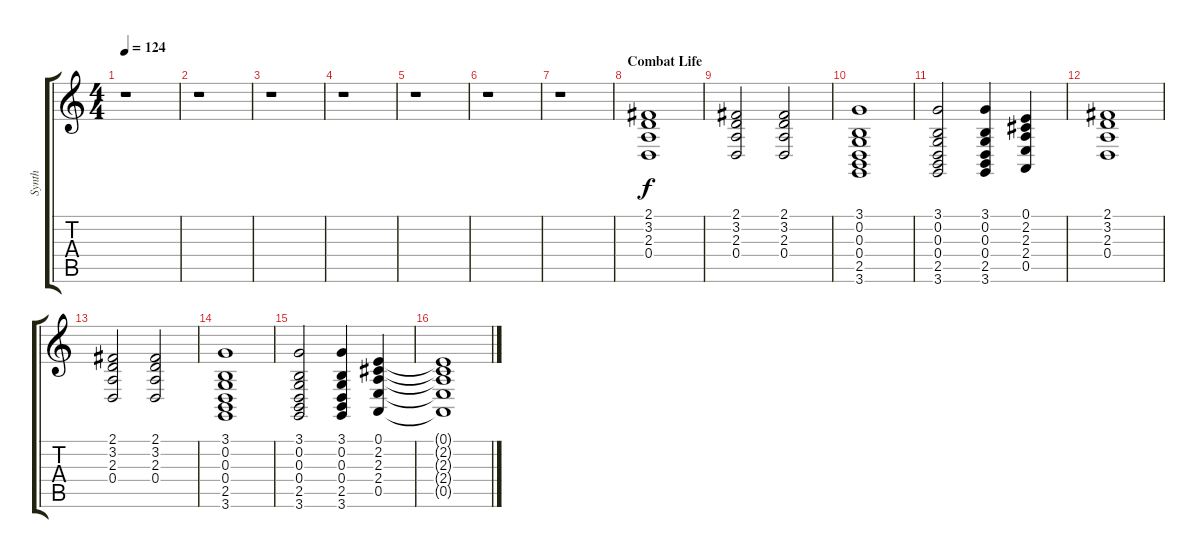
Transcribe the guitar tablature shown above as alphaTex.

\track ("Synth" "Synth") {instrument rockorgan}
\staff {score tabs}
\tuning (E4 B3 G3 D3 A2 E2) {hide}
\ts (4 4)
\tempo 124
\clef g2
\ks c
r.1{dy f} |
r.1 |
r.1 |
r.1 |
r.1 |
r.1 |
r.1 |
\section ("" "Combat Life")
(2.1 3.2 2.3 0.4).1{volume 9 balance 16} |
(2.1 3.2 2.3 0.4).2 (2.1 3.2 2.3 0.4).2 |
(3.1 0.2 0.3 0.4 2.5 3.6).1{balance 0} |
(3.1 0.2 0.3 0.4 2.5 3.6).2 (3.1 0.2 0.3 0.4 2.5 3.6).4 (0.1 2.2 2.3 2.4 0.5).4 |
(2.1 3.2 2.3 0.4).1{volume 8 balance 16} |
(2.1 3.2 2.3 0.4).2 (2.1 3.2 2.3 0.4).2 |
(3.1 0.2 0.3 0.4 2.5 3.6).1{balance 0} |
(3.1 0.2 0.3 0.4 2.5 3.6).2 (3.1 0.2 0.3 0.4 2.5 3.6).4 (0.1 2.2 2.3 2.4 0.5).4 |
(0.1{t} 2.2{t} 2.3{t} 2.4{t} 0.5{t}).1
